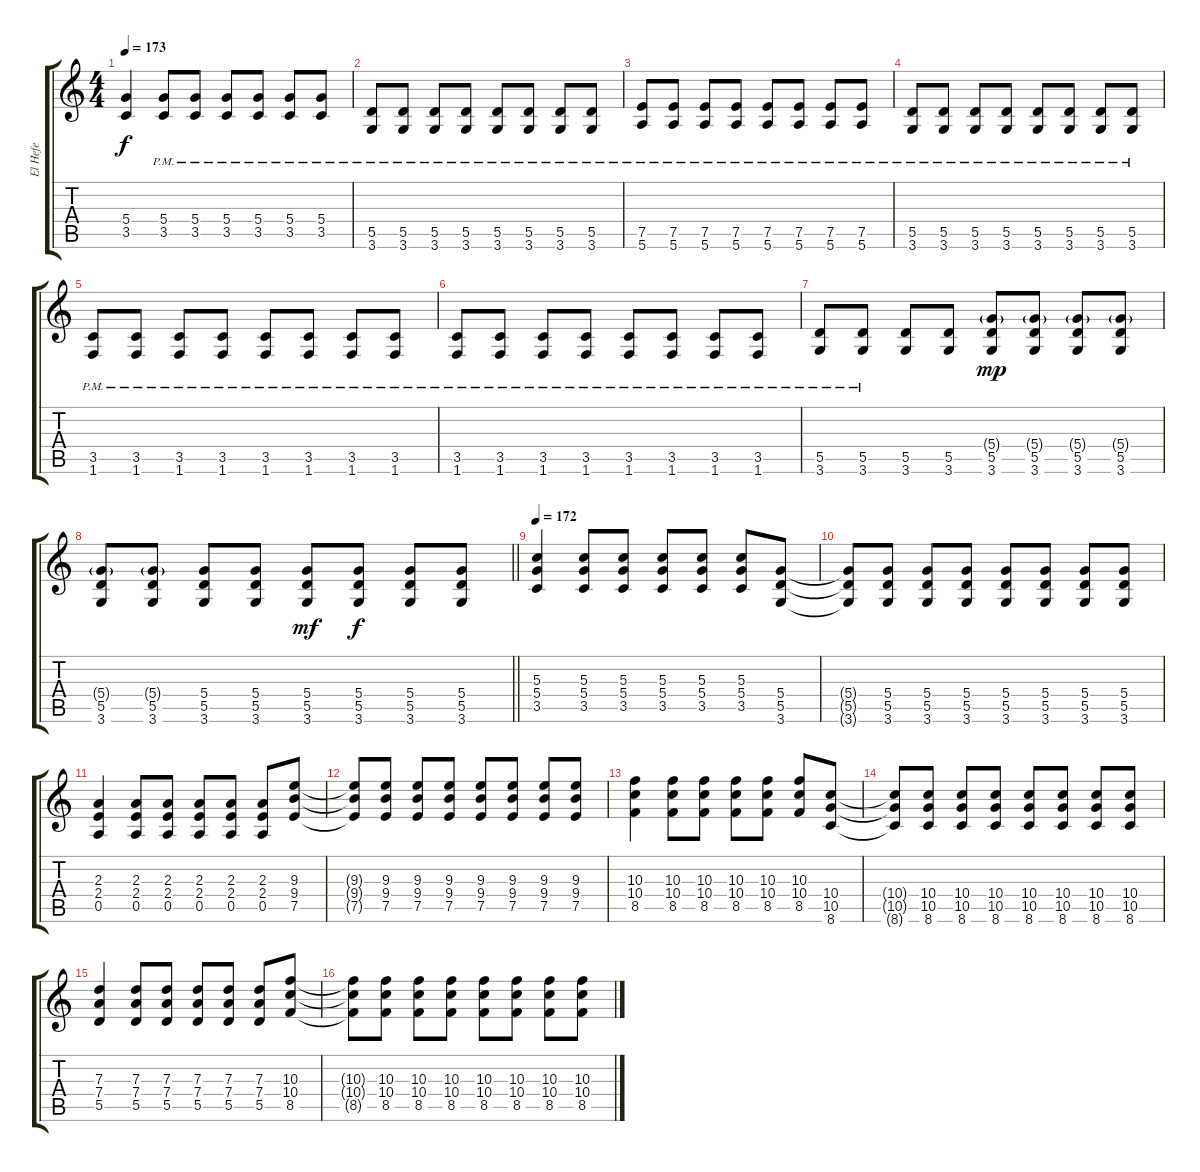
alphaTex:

\track ("El Hefe" "El Hefe") {instrument electricguitarjazz}
\staff {score tabs}
\tuning (E4 B3 G3 D3 A2 E2) {hide}
\ts (4 4)
\tempo 173
\clef g2
\ks c
(5.4 3.5).4{dy f} (5.4{pm} 3.5{pm}).8 (5.4{pm} 3.5{pm}).8 (5.4{pm} 3.5{pm}).8 (5.4{pm} 3.5{pm}).8 (5.4{pm} 3.5{pm}).8 (5.4{pm} 3.5{pm}).8 |
(5.5{pm} 3.6{pm}).8 (5.5{pm} 3.6{pm}).8 (5.5{pm} 3.6{pm}).8 (5.5{pm} 3.6{pm}).8 (5.5{pm} 3.6{pm}).8 (5.5{pm} 3.6{pm}).8 (5.5{pm} 3.6{pm}).8 (5.5{pm} 3.6{pm}).8 |
(7.5{pm} 5.6{pm}).8 (7.5{pm} 5.6{pm}).8 (7.5{pm} 5.6{pm}).8 (7.5{pm} 5.6{pm}).8 (7.5{pm} 5.6{pm}).8 (7.5{pm} 5.6{pm}).8 (7.5{pm} 5.6{pm}).8 (7.5{pm} 5.6{pm}).8 |
(5.5{pm} 3.6{pm}).8 (5.5{pm} 3.6{pm}).8 (5.5{pm} 3.6{pm}).8 (5.5{pm} 3.6{pm}).8 (5.5{pm} 3.6{pm}).8 (5.5{pm} 3.6{pm}).8 (5.5{pm} 3.6{pm}).8 (5.5{pm} 3.6{pm}).8 |
(3.5{pm} 1.6{pm}).8 (3.5{pm} 1.6{pm}).8 (3.5{pm} 1.6{pm}).8 (3.5{pm} 1.6{pm}).8 (3.5{pm} 1.6{pm}).8 (3.5{pm} 1.6{pm}).8 (3.5{pm} 1.6{pm}).8 (3.5{pm} 1.6{pm}).8 |
(3.5{pm} 1.6{pm}).8 (3.5{pm} 1.6{pm}).8 (3.5{pm} 1.6{pm}).8 (3.5{pm} 1.6{pm}).8 (3.5{pm} 1.6{pm}).8 (3.5{pm} 1.6{pm}).8 (3.5{pm} 1.6{pm}).8 (3.5{pm} 1.6{pm}).8 |
(5.5{pm} 3.6{pm}).8 (5.5{pm} 3.6{pm}).8 (5.5 3.6).8 (5.5 3.6).8 (5.4{g} 5.5 3.6).8{dy mp} (5.4{g} 5.5 3.6).8 (5.4{g} 5.5 3.6).8 (5.4{g} 5.5 3.6).8 |
\barLineRight lightlight
(5.4{g} 5.5 3.6).8 (5.4{g} 5.5 3.6).8 (5.4 5.5 3.6).8 (5.4 5.5 3.6).8 (5.4 5.5 3.6).8{dy mf} (5.4 5.5 3.6).8{dy f} (5.4 5.5 3.6).8 (5.4 5.5 3.6).8 |
\section ("" "")
\tempo 172
(5.3 5.4 3.5).4 (5.3 5.4 3.5).8 (5.3 5.4 3.5).8 (5.3 5.4 3.5).8 (5.3 5.4 3.5).8 (5.3 5.4 3.5).8 (5.4 5.5 3.6).8 |
(5.4{t} 5.5{t} 3.6{t}).8 (5.4 5.5 3.6).8 (5.4 5.5 3.6).8 (5.4 5.5 3.6).8 (5.4 5.5 3.6).8 (5.4 5.5 3.6).8 (5.4 5.5 3.6).8 (5.4 5.5 3.6).8 |
(2.3 2.4 0.5).4 (2.3 2.4 0.5).8 (2.3 2.4 0.5).8 (2.3 2.4 0.5).8 (2.3 2.4 0.5).8 (2.3 2.4 0.5).8 (9.3 9.4 7.5).8 |
(9.3{t} 9.4{t} 7.5{t}).8 (9.3 9.4 7.5).8 (9.3 9.4 7.5).8 (9.3 9.4 7.5).8 (9.3 9.4 7.5).8 (9.3 9.4 7.5).8 (9.3 9.4 7.5).8 (9.3 9.4 7.5).8 |
(10.3 10.4 8.5).4 (10.3 10.4 8.5).8 (10.3 10.4 8.5).8 (10.3 10.4 8.5).8 (10.3 10.4 8.5).8 (10.3 10.4 8.5).8 (10.4 10.5 8.6).8 |
(10.4{t} 10.5{t} 8.6{t}).8 (10.4 10.5 8.6).8 (10.4 10.5 8.6).8 (10.4 10.5 8.6).8 (10.4 10.5 8.6).8 (10.4 10.5 8.6).8 (10.4 10.5 8.6).8 (10.4 10.5 8.6).8 |
(7.3 7.4 5.5).4 (7.3 7.4 5.5).8 (7.3 7.4 5.5).8 (7.3 7.4 5.5).8 (7.3 7.4 5.5).8 (7.3 7.4 5.5).8 (10.3 10.4 8.5).8 |
(10.3{t} 10.4{t} 8.5{t}).8 (10.3 10.4 8.5).8 (10.3 10.4 8.5).8 (10.3 10.4 8.5).8 (10.3 10.4 8.5).8 (10.3 10.4 8.5).8 (10.3 10.4 8.5).8 (10.3 10.4 8.5).8
